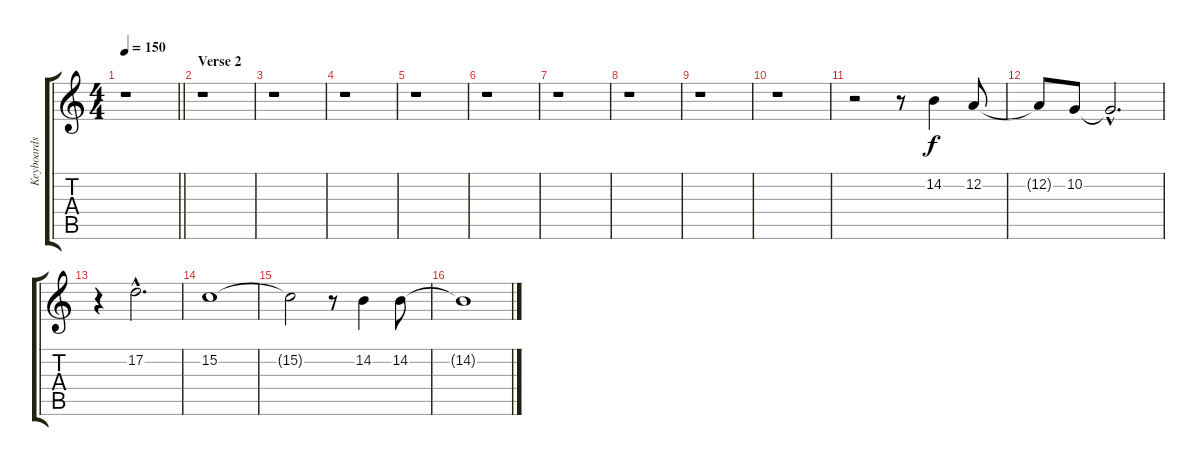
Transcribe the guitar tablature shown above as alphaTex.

\track ("Keyboards" "Keyboards") {instrument fx4atmosphere}
\staff {score tabs}
\tuning (D4 A3 F3 C3 G2 C2) {hide}
\ts (4 4)
\tempo 150
\clef g2
\barLineRight lightlight
\ks c
r.1{dy f} |
\section ("" "Verse 2")
r.1 |
r.1 |
r.1 |
r.1 |
r.1 |
r.1 |
r.1 |
r.1 |
r.1 |
r.2 r.8 14.2.4 12.2.8 |
12.2{t}.8 10.2.8 10.2{hac t}.2{d} |
r.4 17.2{hac}.2{d} |
15.2.1 |
15.2{t}.2 r.8 14.2.4 14.2.8 |
14.2{t}.1
